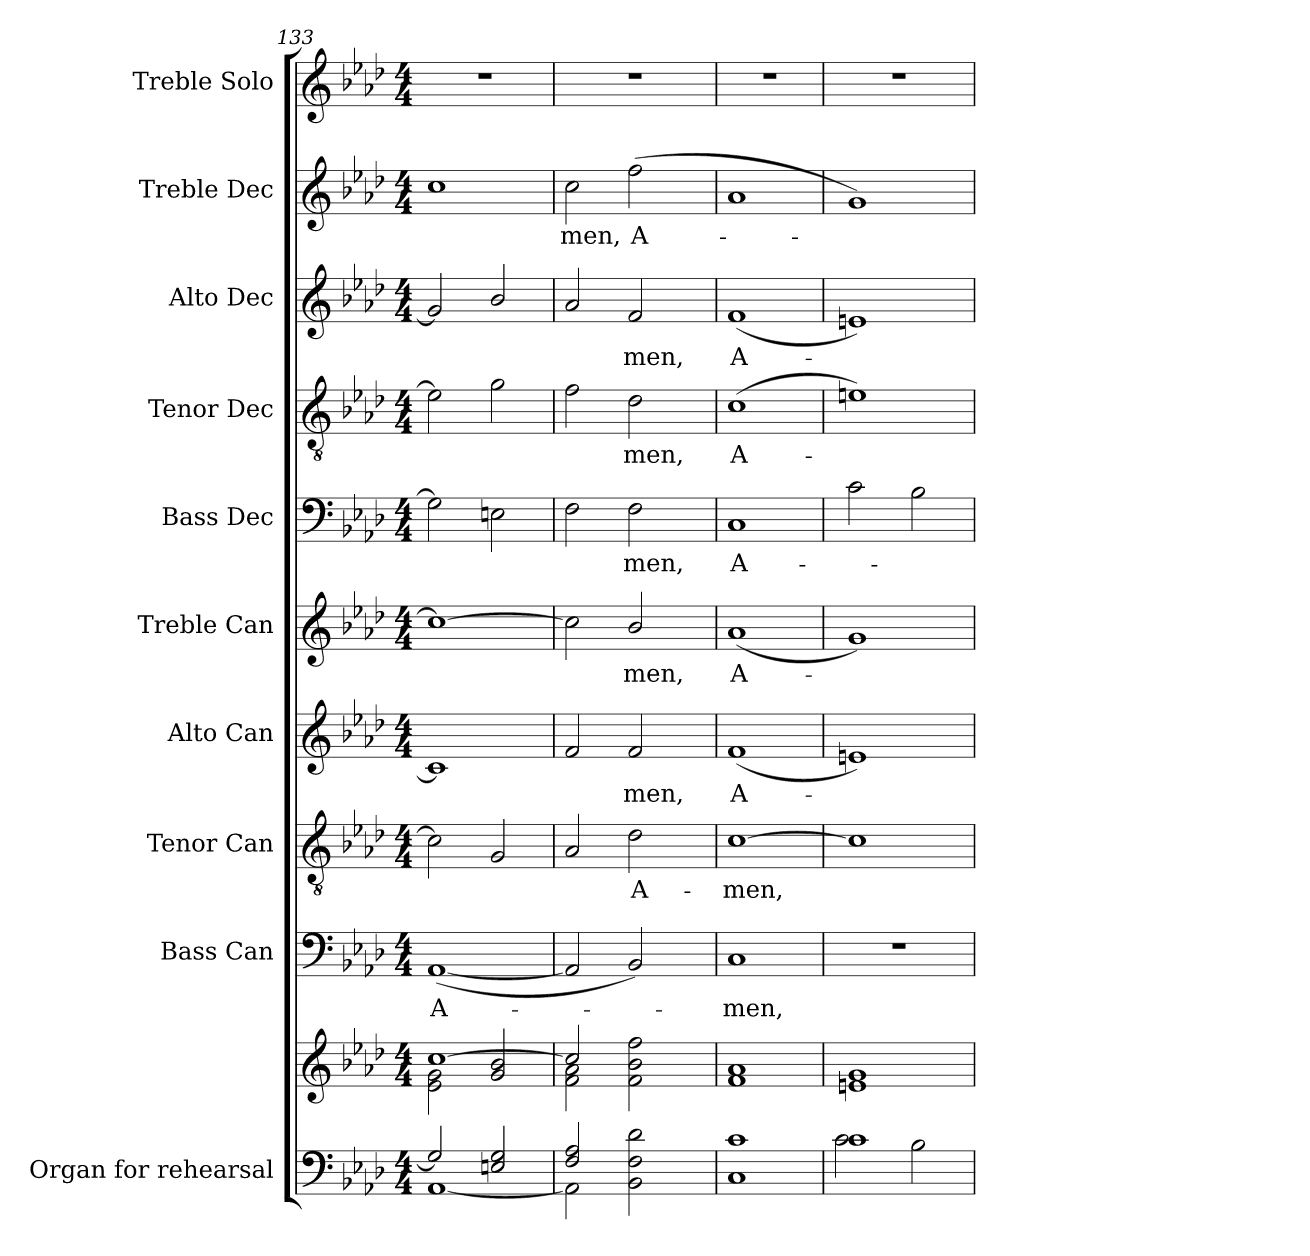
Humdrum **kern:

**kern	**kern	**kern	**text	**kern	**text	**kern	**text	**kern	**text	**kern	**text	**kern	**text	**kern	**text	**kern	**text	**kern
*part10	*part10	*part9	*part9	*part8	*part8	*part7	*part7	*part6	*part6	*part5	*part5	*part4	*part4	*part3	*part3	*part2	*part2	*part1
*staff11	*staff10	*staff9	*staff9	*staff8	*staff8	*staff7	*staff7	*staff6	*staff6	*staff5	*staff5	*staff4	*staff4	*staff3	*staff3	*staff2	*staff2	*staff1
*I"Organ for  rehearsal	*	*I"Bass Can	*	*I"Tenor Can	*	*I"Alto Can	*	*I"Treble Can	*	*I"Bass Dec	*	*I"Tenor Dec	*	*I"Alto Dec	*	*I"Treble Dec	*	*I"Treble Solo
*I'Org.	*	*I'B.	*	*I'T.	*	*I'A.	*	*I'Tr.	*	*I'B.	*	*I'T.	*	*I'A.	*	*I'Tr.	*	*I'Tr. Solo
*clefF4	*clefG2	*clefF4	*	*clefGv2	*	*clefG2	*	*clefG2	*	*clefF4	*	*clefGv2	*	*clefG2	*	*clefG2	*	*clefG2
*	*	*	*	*ITrd7c12	*	*	*	*	*	*	*	*ITrd7c12	*	*	*	*	*	*
*k[b-e-a-d-]	*k[b-e-a-d-]	*k[b-e-a-d-]	*	*k[b-e-a-d-]	*	*k[b-e-a-d-]	*	*k[b-e-a-d-]	*	*k[b-e-a-d-]	*	*k[b-e-a-d-]	*	*k[b-e-a-d-]	*	*k[b-e-a-d-]	*	*k[b-e-a-d-]
*A-:	*A-:	*A-:	*	*A-:	*	*A-:	*	*A-:	*	*A-:	*	*A-:	*	*A-:	*	*A-:	*	*A-:
*M4/4	*M4/4	*M4/4	*	*M4/4	*	*M4/4	*	*M4/4	*	*M4/4	*	*M4/4	*	*M4/4	*	*M4/4	*	*M4/4
=133	=133	=133	=133	=133	=133	=133	=133	=133	=133	=133	=133	=133	=133	=133	=133	=133	=133	=133
*^	*^	*	*	*	*	*	*	*	*	*	*	*	*	*	*	*	*	*
!	!	!	!	!	!LO:LY:b:color=#000000	!	!	!	!	!	!	!	!	!	!	!	!	!	!	!
2Gi/]	[1AA-i	[1cci	2e-i\ 2gi	([1AA-i	A-	2Ci\]	.	1ci]	.	1cci_	.	2Gi\]	.	2Ei\]	.	2gi/]	.	1cci	.	1r
2Eni/ 2Gi	.	.	2gi/ 2b-i	.	.	2GGi/	.	.	.	.	.	2Eni\	.	2Gi\	.	2b-i/	.	.	.	.
=134	=134	=134	=134	=134	=134	=134	=134	=134	=134	=134	=134	=134	=134	=134	=134	=134	=134	=134	=134	=134
!	!	!	!	!	!	!	!	!	!	!	!	!	!	!	!	!	!	!	!LO:LY:b:color=#000000	!
2Fi/ 2A-i	2AA-i\]	2cci/]	2fi\ 2a-i	2AA-i/]	.	2AA-i/	.	2fi/	.	2cci\]	.	2Fi\	.	2Fi\	.	2a-i/	.	2cci\	-men,	1r
!	!	!	!	!	!	!	!LO:LY:b:color=#000000	!	!	!	!	!	!	!	!	!	!	!	!	!
!	!	!	!	!	!	!	!	!	!LO:LY:b:color=#000000	!	!	!	!	!	!	!	!	!	!	!
!	!	!	!	!	!	!	!	!	!	!	!LO:LY:b:color=#000000	!	!	!	!	!	!	!	!	!
!	!	!	!	!	!	!	!	!	!	!	!	!	!LO:LY:b:color=#000000	!	!	!	!	!	!	!
!	!	!	!	!	!	!	!	!	!	!	!	!	!	!	!LO:LY:b:color=#000000	!	!	!	!	!
!	!	!	!	!	!	!	!	!	!	!	!	!	!	!	!	!	!LO:LY:b:color=#000000	!	!	!
!	!	!	!	!	!	!	!	!	!	!	!	!	!	!	!	!	!	!	!LO:LY:b:color=#000000	!
2BB-i\ 2Fi 2d-i	2ryy	2fi\ 2b-i 2ffi	2ryy	2BB-i/)	.	2D-i\	A-	2fi/	-men,	2b-i/	-men,	2Fi\	-men,	2D-i\	-men,	2fi/	-men,	(2ffi\	A-	.
*v	*v	*	*	*	*	*	*	*	*	*	*	*	*	*	*	*	*	*	*	*
*	*v	*v	*	*	*	*	*	*	*	*	*	*	*	*	*	*	*	*	*
=135	=135	=135	=135	=135	=135	=135	=135	=135	=135	=135	=135	=135	=135	=135	=135	=135	=135	=135
*^	*^	*	*	*	*	*	*	*	*	*	*	*	*	*	*	*	*	*
!	!	!	!	!	!LO:LY:b:color=#000000	!	!	!	!	!	!	!	!	!	!	!	!	!	!	!
*v	*v	*	*	*	*	*	*	*	*	*	*	*	*	*	*	*	*	*	*	*
*	*v	*v	*	*	*	*	*	*	*	*	*	*	*	*	*	*	*	*	*
*^	*^	*	*	*	*	*	*	*	*	*	*	*	*	*	*	*	*	*
!	!	!	!	!	!	!	!LO:LY:b:color=#000000	!	!	!	!	!	!	!	!	!	!	!	!	!
*v	*v	*	*	*	*	*	*	*	*	*	*	*	*	*	*	*	*	*	*	*
*	*v	*v	*	*	*	*	*	*	*	*	*	*	*	*	*	*	*	*	*
*^	*^	*	*	*	*	*	*	*	*	*	*	*	*	*	*	*	*	*
!	!	!	!	!	!	!	!	!	!LO:LY:b:color=#000000	!	!	!	!	!	!	!	!	!	!	!
*v	*v	*	*	*	*	*	*	*	*	*	*	*	*	*	*	*	*	*	*	*
*	*v	*v	*	*	*	*	*	*	*	*	*	*	*	*	*	*	*	*	*
*^	*^	*	*	*	*	*	*	*	*	*	*	*	*	*	*	*	*	*
!	!	!	!	!	!	!	!	!	!	!	!LO:LY:b:color=#000000	!	!	!	!	!	!	!	!	!
*v	*v	*	*	*	*	*	*	*	*	*	*	*	*	*	*	*	*	*	*	*
*	*v	*v	*	*	*	*	*	*	*	*	*	*	*	*	*	*	*	*	*
*^	*^	*	*	*	*	*	*	*	*	*	*	*	*	*	*	*	*	*
!	!	!	!	!	!	!	!	!	!	!	!	!	!LO:LY:b:color=#000000	!	!	!	!	!	!	!
*v	*v	*	*	*	*	*	*	*	*	*	*	*	*	*	*	*	*	*	*	*
*	*v	*v	*	*	*	*	*	*	*	*	*	*	*	*	*	*	*	*	*
*^	*^	*	*	*	*	*	*	*	*	*	*	*	*	*	*	*	*	*
!	!	!	!	!	!	!	!	!	!	!	!	!	!	!	!LO:LY:b:color=#000000	!	!	!	!	!
*v	*v	*	*	*	*	*	*	*	*	*	*	*	*	*	*	*	*	*	*	*
*	*v	*v	*	*	*	*	*	*	*	*	*	*	*	*	*	*	*	*	*
*^	*^	*	*	*	*	*	*	*	*	*	*	*	*	*	*	*	*	*
!	!	!	!	!	!	!	!	!	!	!	!	!	!	!	!	!	!LO:LY:b:color=#000000	!	!	!
*v	*v	*	*	*	*	*	*	*	*	*	*	*	*	*	*	*	*	*	*	*
*	*v	*v	*	*	*	*	*	*	*	*	*	*	*	*	*	*	*	*	*
1Ci 1ci	1fi 1a-i	1Ci	-men,	[1Ci	-men,	(1fi	A-	(1a-i	A-	1Ci	A-	(1Ci	A-	(1fi	A-	1a-i	.	1r
=136	=136	=136	=136	=136	=136	=136	=136	=136	=136	=136	=136	=136	=136	=136	=136	=136	=136	=136
*^	*	*	*	*	*	*	*	*	*	*	*	*	*	*	*	*	*	*
1ci	2ci\	1eni 1gi	1r	.	1Ci]	.	1eni)	.	1gi)	.	2ci\	.	1Eni)	.	1eni)	.	1gi)	.	1r
.	2B-i\	.	.	.	.	.	.	.	.	.	2B-i\	.	.	.	.	.	.	.	.
*v	*v	*	*	*	*	*	*	*	*	*	*	*	*	*	*	*	*	*	*
=	=	=	=	=	=	=	=	=	=	=	=	=	=	=	=	=	=	=
*-	*-	*-	*-	*-	*-	*-	*-	*-	*-	*-	*-	*-	*-	*-	*-	*-	*-	*-
